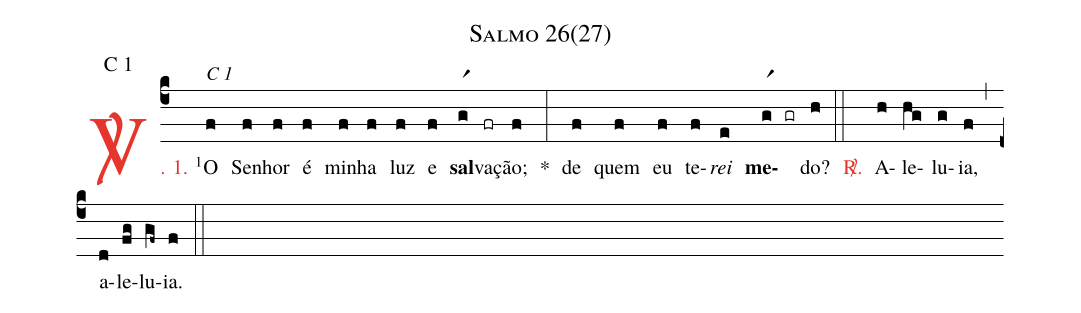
name: Salmo 26(27);
mode: C 1;
%%
(c4)

<c><sp>V/</sp>. 1.</c> <v>\VSup{1}</v>O(f[alt:C 1]) Se(f)nhor(f) é(f) mi(f)nha(f) luz(f) e(f) <b>sal</b>(gr1)va(fr)ção;(f) *(:) de(f) quem(f) eu(f) te(f)<i>rei</i>(e) <b>me</b>(gr1 gr)do?(h)

(::)

<nlba><c><sp>R/</sp>.</c>() A</nlba>(h)le(hg)lu(g)ia,(f) (,) a(d)le(fg)lu(gf~)ia.(f)

(::)
